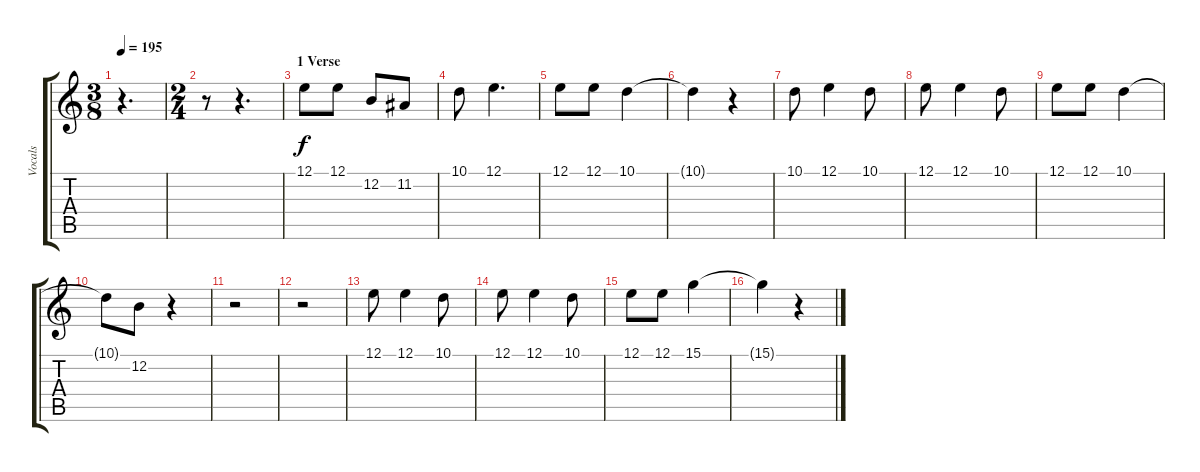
\track ("Vocals" "Vocals") {instrument lead1square}
\staff {score tabs}
\tuning (E4 B3 G3 D3 A2 E2) {hide}
\ts (3 8)
\tempo 195
\clef g2
\ks c
r.4{d dy f} |
\ts (2 4)
r.8 r.4{d} |
\section ("" "1 Verse")
12.1.8 12.1.8 12.2.8 11.2.8 |
10.1.8 12.1.4{d} |
12.1.8 12.1.8 10.1.4 |
10.1{t}.4 r.4 |
10.1.8 12.1.4 10.1.8 |
12.1.8 12.1.4 10.1.8 |
12.1.8 12.1.8 10.1.4 |
10.1{t}.8 12.2.8 r.4 |
r.2 |
r.2 |
12.1.8 12.1.4 10.1.8 |
12.1.8 12.1.4 10.1.8 |
12.1.8 12.1.8 15.1.4 |
15.1{t}.4 r.4
